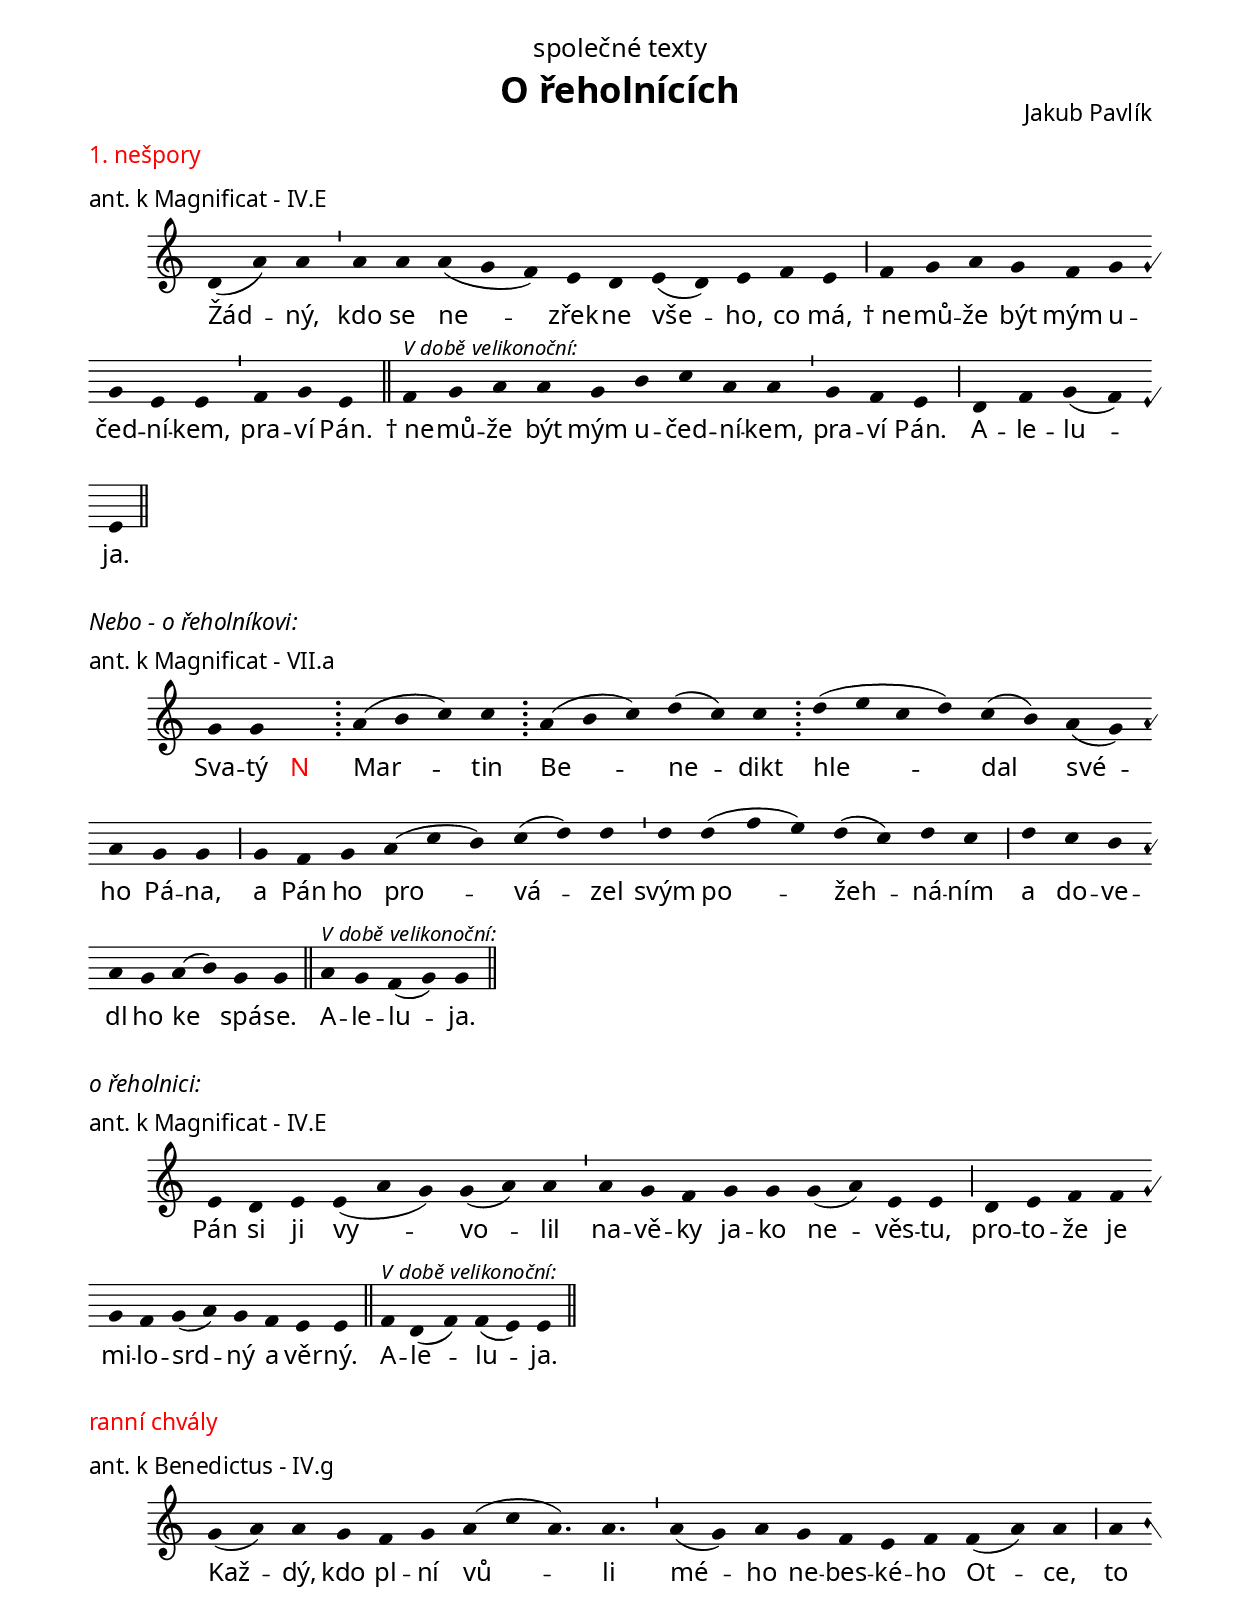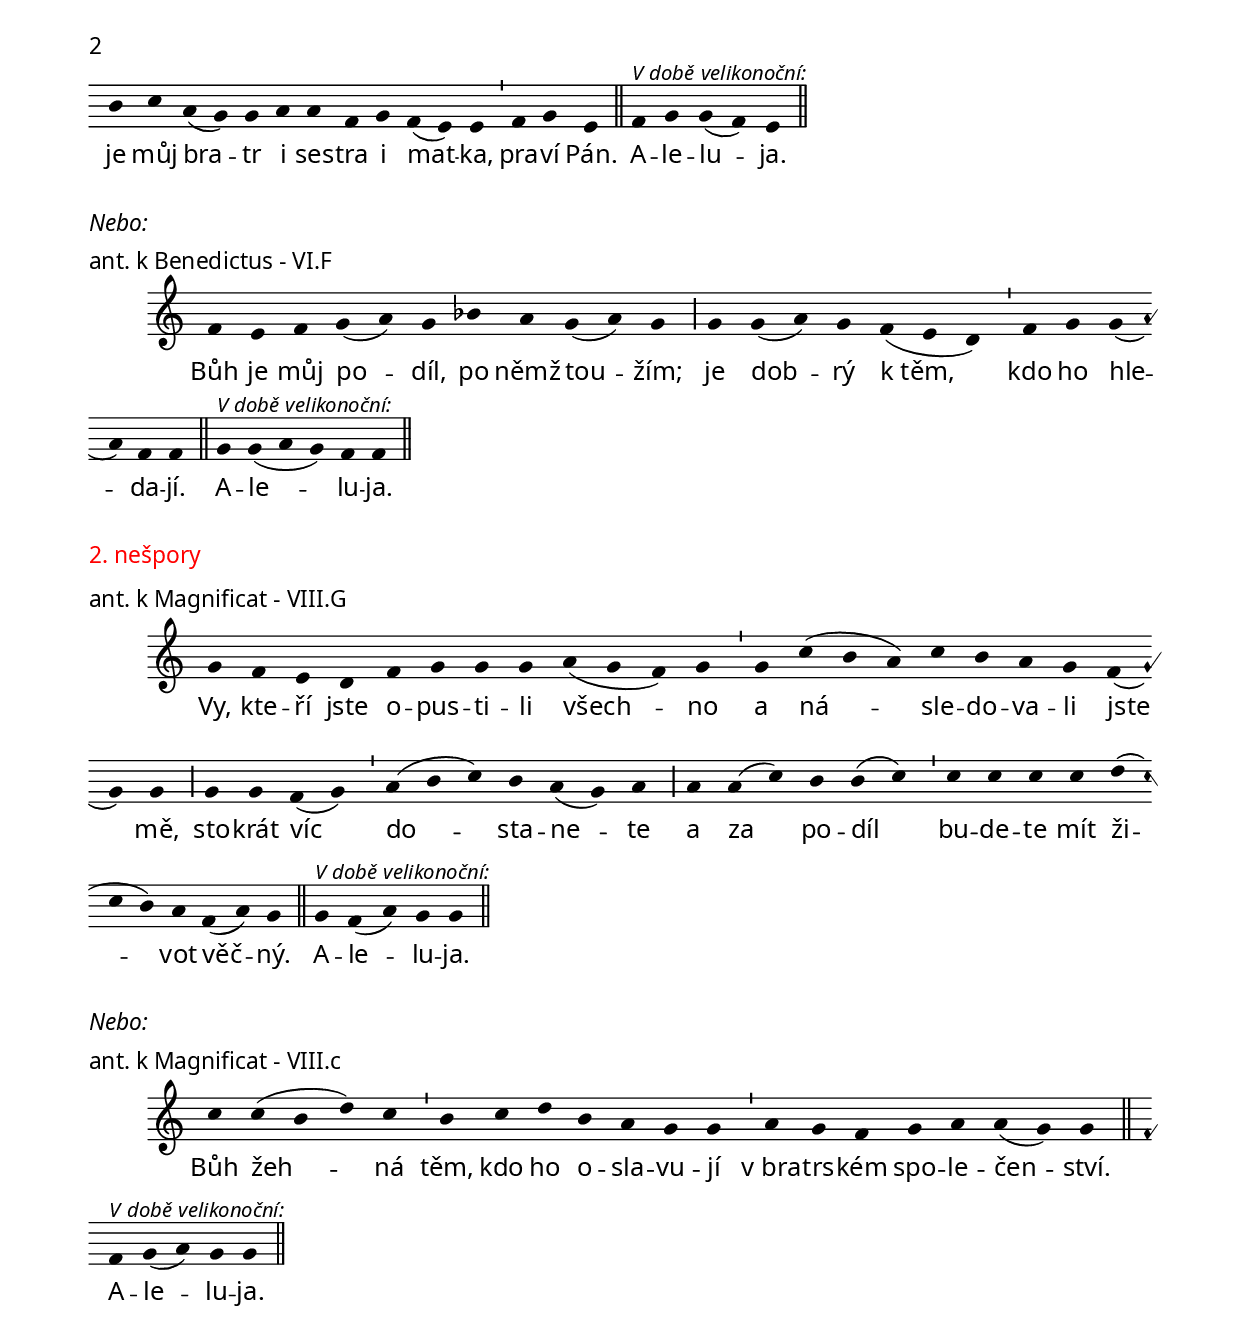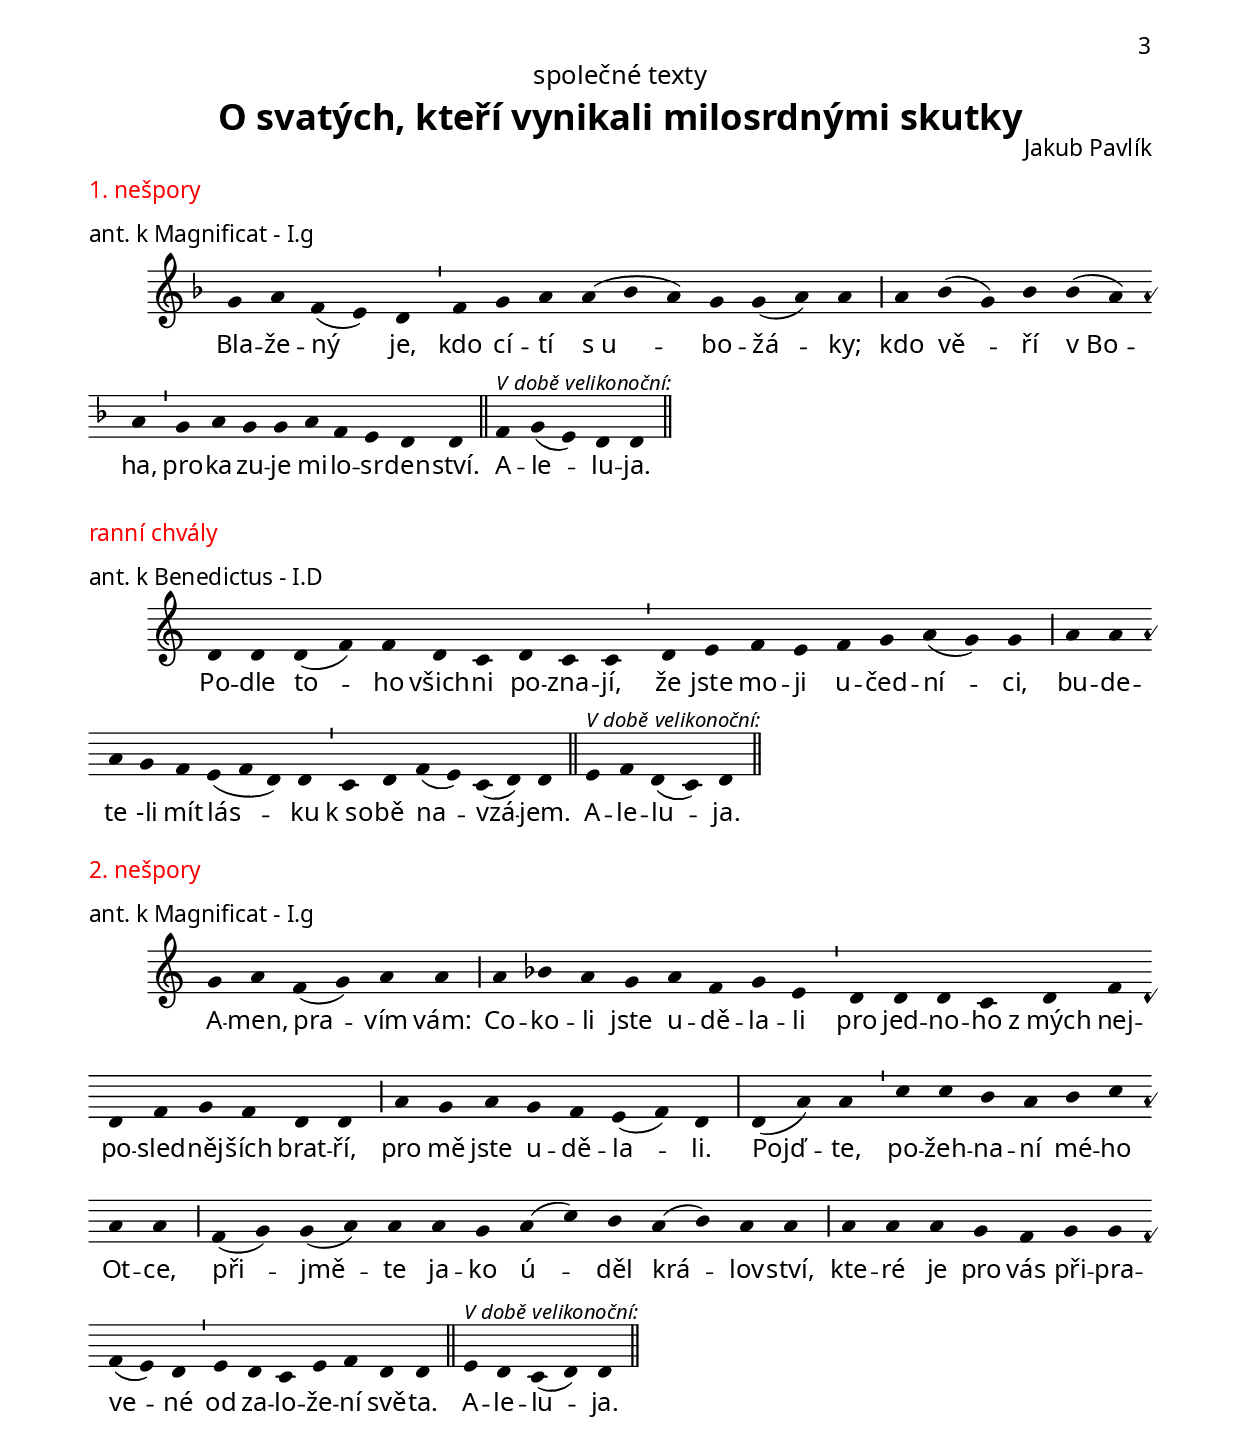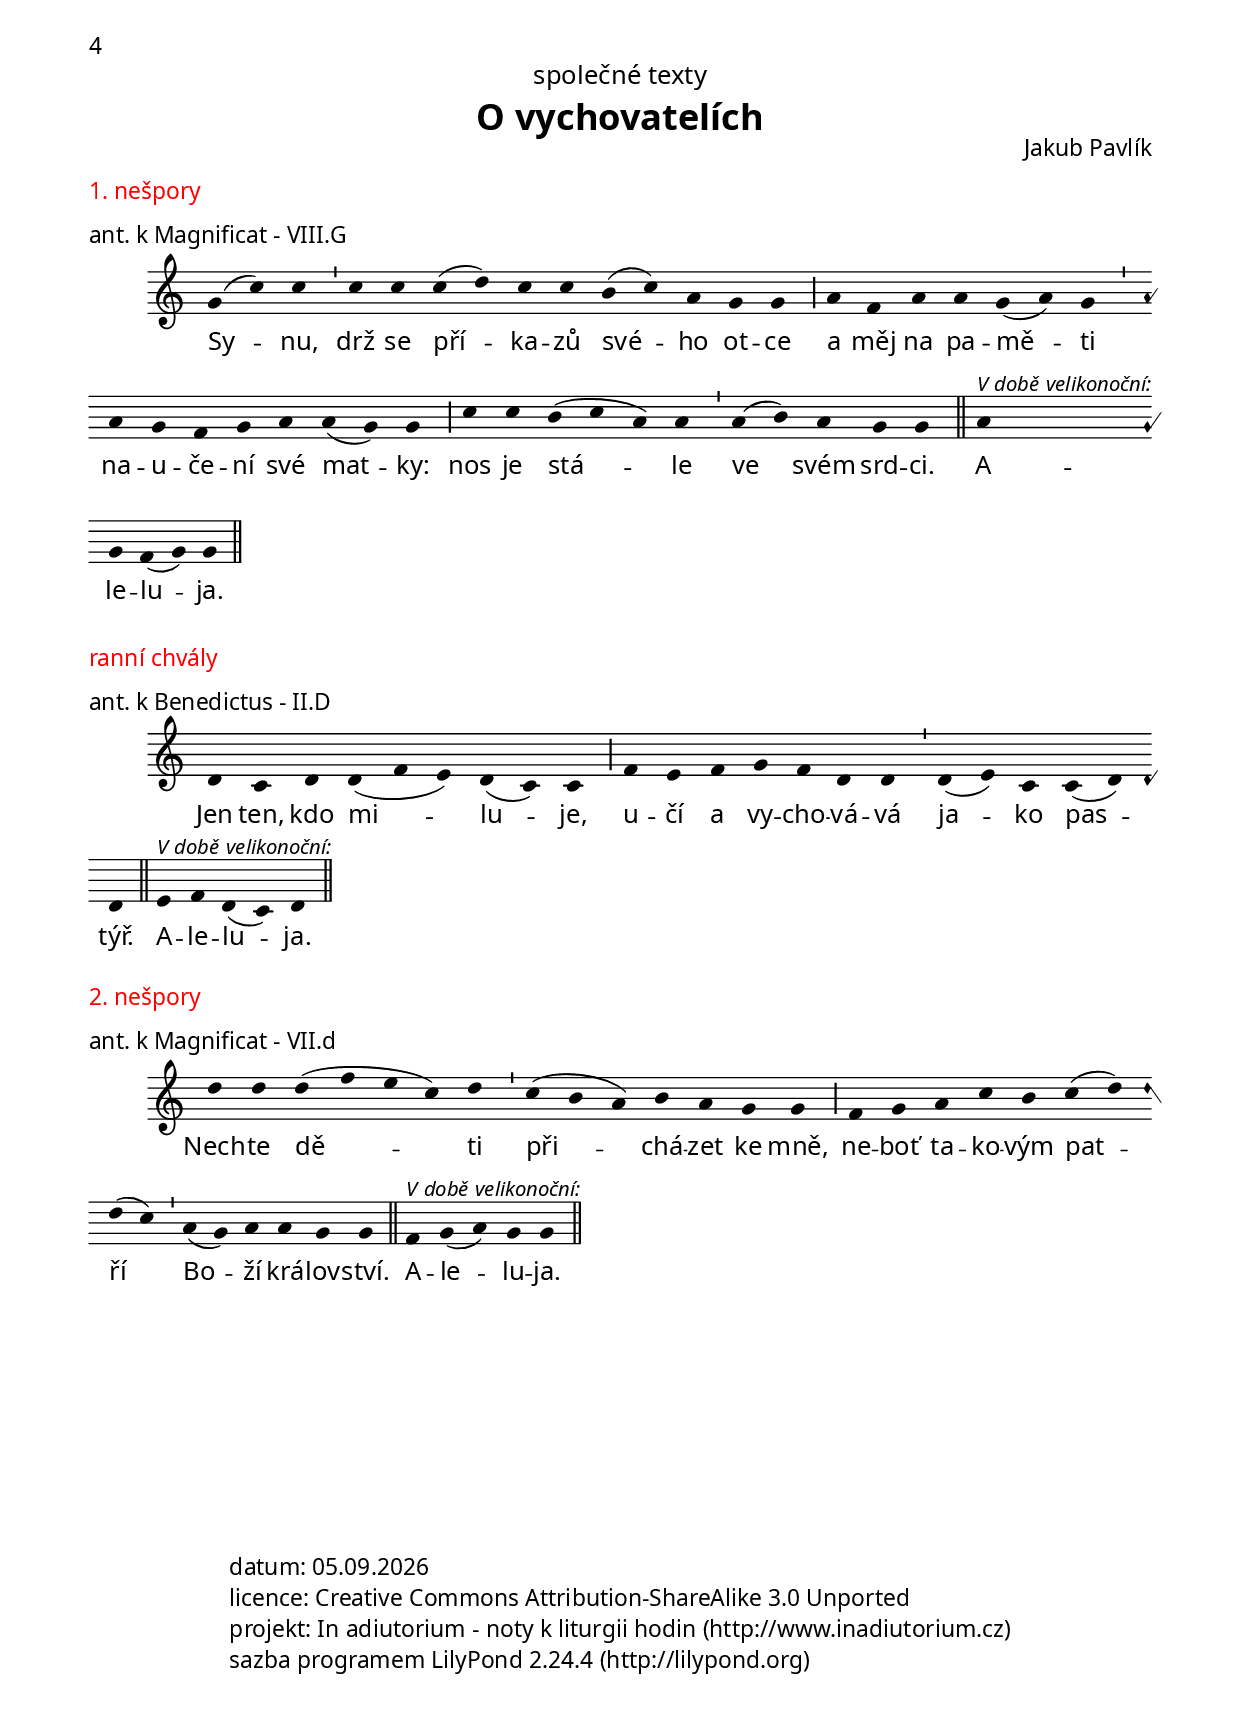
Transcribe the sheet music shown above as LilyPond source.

\version "2.19.28"

\include "../spolecne.ly"
\include "../dilyresponsorii.ly"

\header {
  % subtitle = "(Svatí muži a ženy - podskupiny)"
  composer = "Jakub Pavlík"
}

\bookpart {
  \header {
    title = \markup\titleCommune "O řeholnících"
  }

  \markup {\nadpisHodinka {"1. nešpory"}}

  \score {
    \relative c' {
      \choralniRezim
      d4( a') a \barMin a a a( g f) e d e( d) e f e \barMaior
      f g a g f g g e e \barMin f g e \barFinalis
      f^\markup\rubrVelikAleluja g a a g b c a a \barMin g f e \barMaior
      d f g( f) e \barFinalis
    }
    \addlyrics {
      Žád -- ný, kdo se ne -- zřek -- ne vše -- ho, co má,
      \markup{\Dagger ne} -- mů -- že být mým u -- čed -- ní -- kem, pra -- ví Pán.
      \markup{\Dagger ne} -- mů -- že být mým u -- čed -- ní -- kem, pra -- ví Pán.
      A -- le -- lu -- ja.
    }
    \header {
      quid = "ant. k Magnificat"
      modus = "IV"
      differentia = "E"
      psalmus = ""
      id = "rehol-amag1"
      fial = "sanktoral/0825benediktabratri.ly#aben?zacatek&+aleluja"
      piece = \markup {\sestavTitulekBezZalmu}
    }
  }

  \markup\italic{Nebo - o řeholníkovi:}

  \score {
    \relative c'' {
      \choralniRezim
      g4 g \neviditelna g \bar ";"
      a( b c) c \bar ";"
      a( b c) d( c) c \bar ";"
      d( e c d) c( b) a( g) a g g \barMaior
      g f g a( c b) c( d) d \barMin d d( f e) d( c) d c \barMaior
      d c b a g a( b) g g \barFinalis

      a^\markup\rubrVelikAleluja g f( g) g \barFinalis
    }
    \addlyrics {
      Sva -- tý \markup\Nomen
      Mar -- tin
      Be -- ne -- dikt
      hle -- dal své -- ho Pá -- na,
      a Pán ho pro -- vá -- zel svým po -- žeh -- ná -- ním
      a do -- ve -- dl ho ke spá -- se.

      A -- le -- lu -- ja.
    }
    \header {
      quid = "ant. k Magnificat"
      modus = "VII"
      differentia = "a"
      psalmus = ""
      id = "rehol-amag2"
      fons = "11.7. sv. Benedikt, k Magnificat; upraveno, přidáno aleluja"
      piece = \markup {\sestavTitulekBezZalmu}
    }
  }

  \markup\italic{o řeholnici:}

  \score {
    \relative c' {
      \choralniRezim
      e4 d e e( a g) g( a) a \barMin a g f g g g( a) e e \barMaior
      d e f f g f g( a) g f e e \barFinalis

      f^\markup\rubrVelikAleluja d( f) f( e) e \barFinalis
    }
    \addlyrics {
      Pán si ji vy -- vo -- lil na -- vě -- ky ja -- ko ne -- věs -- tu,
      pro -- to -- že je mi -- lo -- srd -- ný a věr -- ný.

      A -- le -- lu -- ja.
    }
    \header {
      quid = "ant. k Magnificat"
      modus = "IV"
      differentia = "E"
      psalmus = ""
      id = "rehol-amag3"
      piece = \markup {\sestavTitulekBezZalmu}
    }
  }

  \markup {\nadpisHodinka {"ranní chvály"}}

  \score {
    \relative c'' {
      \choralniRezim
      g4( a) a g f g a( c a4.) a \barMin
      a4( g) a g f e f f( a) a \barMaior
      a b c a( g) g a a f g f( e) e \barMin
      f g e \barFinalis

      f^\markup\rubrVelikAleluja g g( f) e \barFinalis
    }
    \addlyrics {
      Kaž -- dý, kdo pl -- ní vů -- li
      mé -- ho ne -- bes -- ké -- ho Ot -- ce,
      to je můj bra -- tr i ses -- tra i mat -- ka,
      pra -- ví Pán.

      A -- le -- lu -- ja.
    }
    \header {
      quid = "ant. k Benedictus"
      modus = "IV"
      differentia = "g"
      psalmus = ""
      id = "rehol-aben1"
      fons = "zacatek prevzat z:"
      fial = "antifony/velikonoce_tyden4_3utery.ly#rch-a1?jen zacatek"
      piece = \markup {\sestavTitulekBezZalmu}
    }
  }

  \markup\italic{Nebo:}

  \score {
    \relative c' {
      \choralniRezim
      f4 e f g( a) g bes a g( a) g \barMaior
      g g( a) g f( e d) \barMin f g g( a) f f \barFinalis

      g^\markup\rubrVelikAleluja g( a g) f f \barFinalis
    }
    \addlyrics {
      Bůh je můj po -- díl, po němž tou -- žím;
      je dob -- rý k_těm, kdo ho hle -- da -- jí.

      A -- le -- lu -- ja.
    }
    \header {
      quid = "ant. k Benedictus"
      modus = "VI"
      differentia = "F"
      psalmus = ""
      id = "rehol-aben2"
      piece = \markup {\sestavTitulekBezZalmu}
    }
  }

  \markup {\nadpisHodinka {"2. nešpory"}}

  \score {
    \relative c'' {
      \choralniRezim
      g f e d f g g g a( g f) g \barMin
      g c( b a) c b a g f( g) g \barMaior
      g g f( g) \barMin a( b c) b a( g) a \barMaior
      a a( c) b b( c) \barMin c c c c d( c b) a f( a) g \barFinalis

      g^\markup\rubrVelikAleluja f( a) g g \barFinalis
    }
    \addlyrics {
      Vy, kte -- ří jste o -- pus -- ti -- li všech -- no
      a ná -- sle -- do -- va -- li jste mě,
      sto -- krát víc do -- sta -- ne -- te
      a za po -- díl bu -- de -- te mít ži -- vot věč -- ný.

      A -- le -- lu -- ja.
    }
    \header {
      quid = "ant. k Magnificat"
      modus = "VIII"
      differentia = "G"
      psalmus = ""
      id = "rehol-ne2-amag1"
      fial = "sanktoral/0825benediktabratri.ly#amag?+aleluja"
      fons = "+ pridano aleluja"
      piece = \markup {\sestavTitulekBezZalmu}
    }
  }

  \markup\italic{Nebo:}

  \score {
    \relative c'' {
      \choralniRezim
      c4 c( b d) c \barMin
      b c d b a g g \barMin
      a g f g a a( g) g \barFinalis

      f^\markup\rubrVelikAleluja g( a) g g \barFinalis
    }
    \addlyrics {
      Bůh žeh -- ná
      těm, kdo ho o -- sla -- vu -- jí
      v_bra -- trs -- kém spo -- le -- čen -- ství.

      A -- le -- lu -- ja.
    }
    \header {
      quid = "ant. k Magnificat"
      modus = "VIII"
      differentia = "c"
      psalmus = ""
      id = "rehol-ne2-amag2"
      piece = \markup {\sestavTitulekBezZalmu}
    }
  }
}

\bookpart {
  \header {
    title = \markup\titleCommune "O svatých, kteří vynikali milosrdnými skutky"
  }

  \markup {\nadpisHodinka {"1. nešpory"}}

  \score {
    \relative c'' {
      \choralniRezim
      \key f \major
      g4 a f( e) d \barMin f g a a( bes a) g g( a) a \barMaior
      a bes( g) bes bes( a) a \barMin g a g g a f e d d \barFinalis

      f^\markup\rubrVelikAleluja g( e) d d \barFinalis
    }
    \addlyrics {
      Bla -- že -- ný je, kdo cí -- tí s_u -- bo -- žá -- ky;
      kdo vě -- ří v_Bo -- ha, pro -- ka -- zu -- je mi -- lo -- sr -- den -- ství.

      A -- le -- lu -- ja.
    }
    \header {
      quid = "ant. k Magnificat"
      modus = "I"
      differentia = "g"
      psalmus = ""
      id = "milo-amag"
      piece = \markup {\sestavTitulekBezZalmu}
    }
  }

  \markup {\nadpisHodinka {"ranní chvály"}}

  \score {
    \relative c' {
      \choralniRezim
      d4 d d( f) f d c d c c \barMin
      d e f e f g a( g) g \barMaior
      a a a g f e( f d) d \barMin
      c d f( e) c( d) d \barFinalis

      e^\markup\rubrVelikAleluja f d( c) d \barFinalis
    }
    \addlyrics {
      Po -- dle to -- ho všich -- ni po -- zna -- jí,
      že jste mo -- ji u -- čed -- ní -- ci,
      bu -- de -- te -li mít lás -- ku
      k_so -- bě na -- vzá -- jem.

      A -- le -- lu -- ja.
    }
    \header {
      quid = "ant. k Benedictus"
      modus = "I"
      differentia = "D"
      psalmus = ""
      fial = "antifony/velikonoce_nedeleC.ly#vmagii"
      id = "milo-aben"
      piece = \markup {\sestavTitulekBezZalmu}
    }
  }

  \markup {\nadpisHodinka {"2. nešpory"}}

  \score {
    \relative c'' {
      \choralniRezim
      g4 a f( g) a a \barMaior
      a bes a g a f g e \barMin
      d d d c d f d f g f d d \barMaior
      a' g a g f e( f) d \barMax

      d( a') a \barMin c c b a b c a a \barMaior
      f( g) g( a) a a g a( c) b a( b) a a \barMaior
      a a a g f g g f( e) d \barMin
      e d c e f d d \barFinalis

      e^\markup\rubrVelikAleluja d c( d) d \barFinalis
    }
    \addlyrics {
      A -- men, pra -- vím vám:
      Co -- ko -- li jste u -- dě -- la -- li
      pro jed -- no -- ho z_mých nej -- po -- sled -- něj -- ších brat -- ří,
      pro mě jste u -- dě -- la -- li.

      Pojď -- te, po -- žeh -- na -- ní mé -- ho Ot -- ce,
      při -- jmě -- te ja -- ko ú -- děl krá -- lov -- ství,
      kte -- ré je pro vás při -- pra -- ve -- né
      od za -- lo -- že -- ní svě -- ta.

      A -- le -- lu -- ja.
    }
    \header {
      quid = "ant. k Magnificat"
      modus = "I"
      differentia = "g"
      psalmus = ""
      id = "milo-ne2-amag"
      piece = \markup {\sestavTitulekBezZalmu}
    }
  }
}

\bookpart {
  \header {
    title = \markup\titleCommune "O vychovatelích"
  }

  \markup {\nadpisHodinka {"1. nešpory"}}

  \score {
    \relative c'' {
      \choralniRezim
      g4( c) c \barMin c c c( d) c c b( c) a g g \barMaior
      a f a a g( a) g \barMin a g f g a a( g) g \barMaior
      c c b( c a) a \barMin a( b) a g g \barFinalis

      a^\markup\rubrVelikAleluja g f( g) g \barFinalis
    }
    \addlyrics {
      Sy -- nu, drž se pří -- ka -- zů své -- ho ot -- ce
      a měj na pa -- mě -- ti na -- u -- če -- ní své mat -- ky:
      nos je stá -- le ve svém srd -- ci.

      A -- le -- lu -- ja.
    }
    \header {
      quid = "ant. k Magnificat"
      modus = "VIII"
      differentia = "G"
      psalmus = ""
      id = "vych-amag"
      piece = \markup {\sestavTitulekBezZalmu}
    }
  }

  \markup {\nadpisHodinka {"ranní chvály"}}

  \score {
    \relative c' {
      \choralniRezim
      d4 c d d( f e) d( c) c \barMaior
      f e f g f d d \barMin d( e) c c( d) d \barFinalis

      e^\markup\rubrVelikAleluja f d( c) d \barFinalis
    }
    \addlyrics {
      Jen ten, kdo mi -- lu -- je,
      u -- čí a vy -- cho -- vá -- vá ja -- ko pas -- týř.

      A -- le -- lu -- ja.
    }
    \header {
      quid = "ant. k Benedictus"
      modus = "II"
      differentia = "D"
      psalmus = ""
      id = "vych-aben"
      piece = \markup {\sestavTitulekBezZalmu}
    }
  }

  \markup {\nadpisHodinka {"2. nešpory"}}

  \score {
    \relative c'' {
      \choralniRezim
      d4 d d( f e c) d \barMin c( b a) b a g g \barMaior
      f g a c b c( d) d( c) \barMin a( g) a a g g \barFinalis

      f^\markup\rubrVelikAleluja g( a) g g \barFinalis
    }
    \addlyrics {
      Nech -- te dě -- ti při -- chá -- zet ke mně,
      ne -- boť ta -- ko -- vým pat -- ří Bo -- ží krá -- lov -- ství.

      A -- le -- lu -- ja.
    }
    \header {
      quid = "ant. k Magnificat"
      modus = "VII"
      differentia = "d"
      psalmus = ""
      fial = "antifony/mezidobi_nedeleB_21_30.ly#ne27b-rch-ben?+aleluja"
      id = "vych-ne2-amag"
      piece = \markup {\sestavTitulekBezZalmu}
    }
  }
}